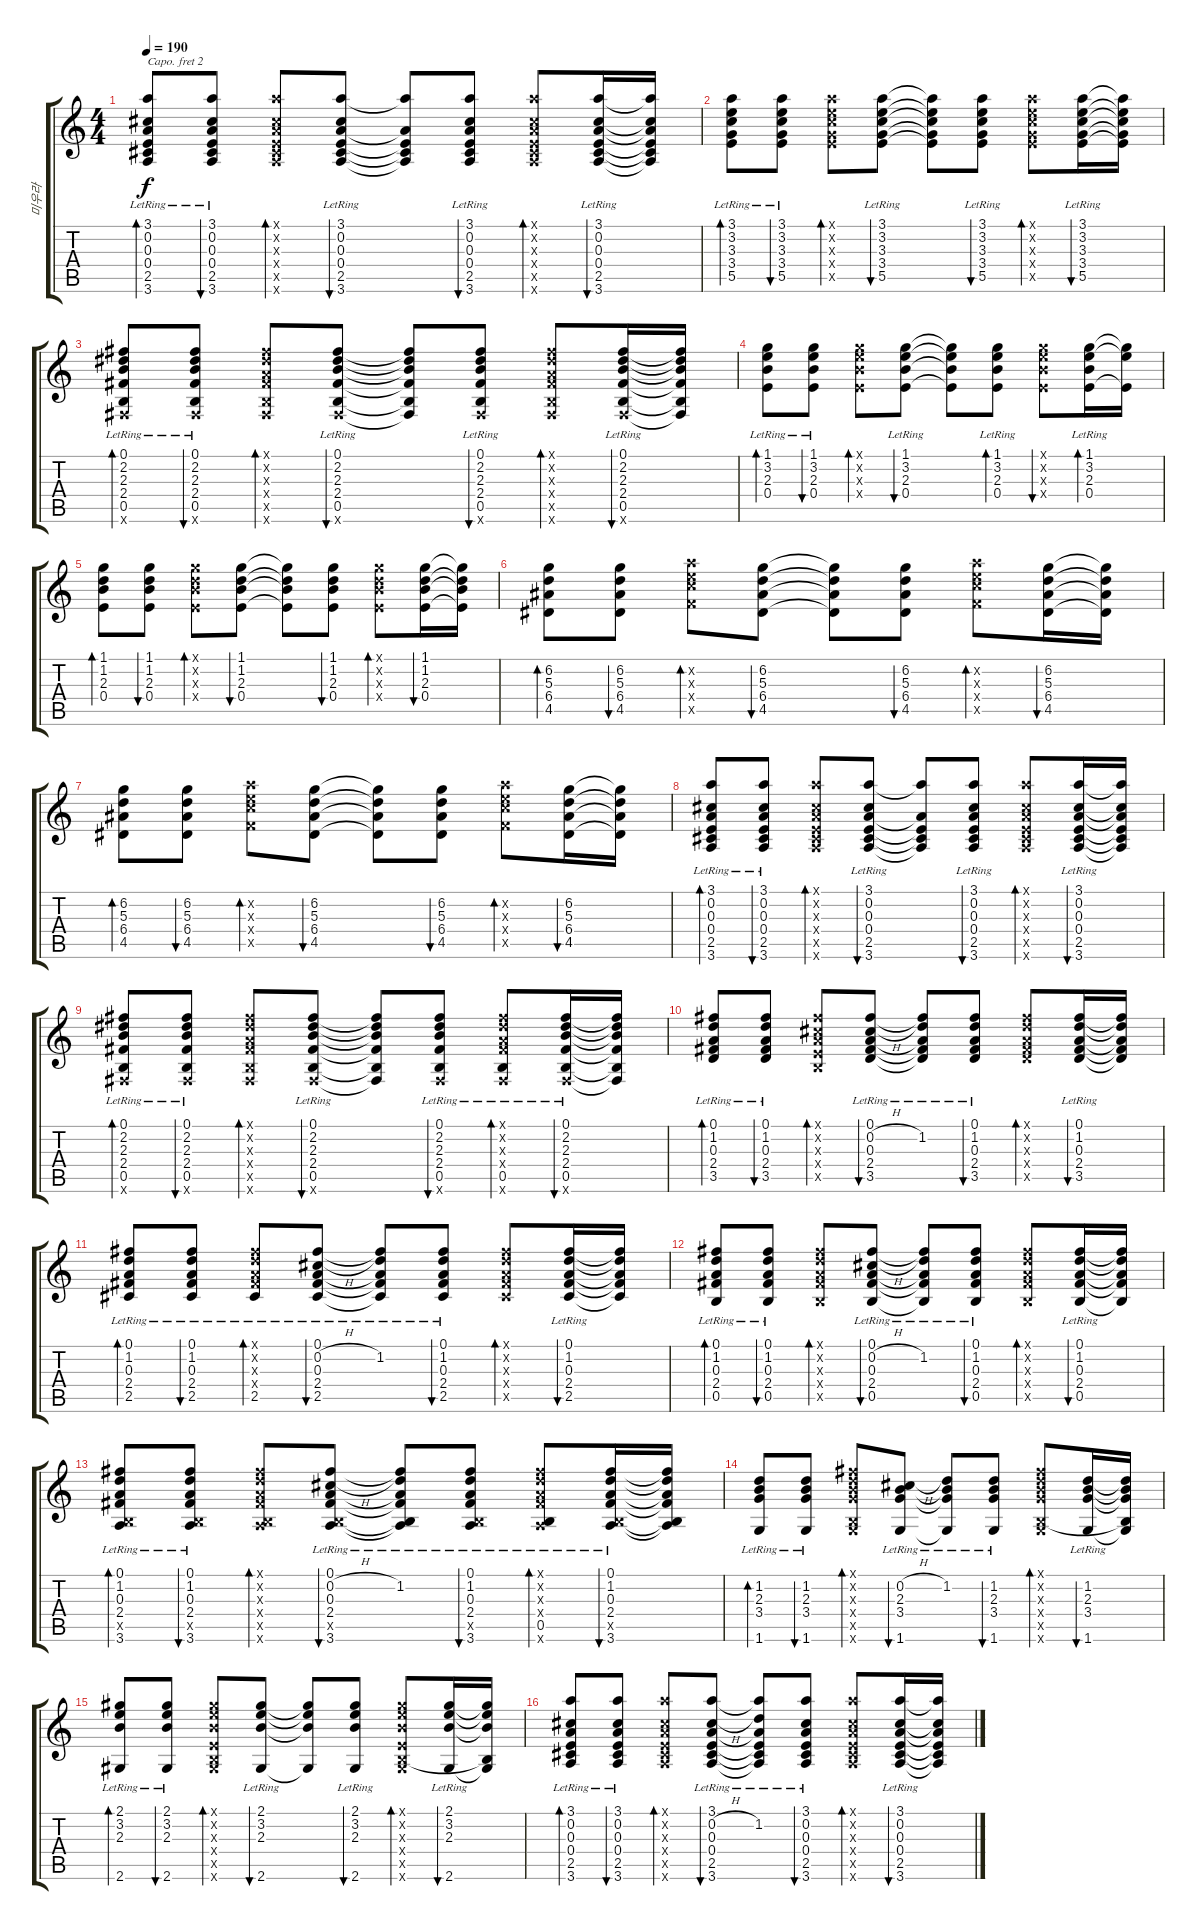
\track ("미우라" "미우라") {instrument acousticguitarsteel}
\staff {score tabs}
\capo 2
\tuning (E4 B3 G3 D3 A2 E2) {hide}
\ts (4 4)
\tempo 190
\clef g2
\ks c
(3.1{lr} 0.2{lr} 0.3{lr} 0.4{lr} 2.5{lr} 3.6{lr}).8{bd 60 dy f} (3.1{lr} 0.2{lr} 0.3{lr} 0.4{lr} 2.5{lr} 3.6{lr}).8{bu 60} (3.1{x} 0.2{x} 0.3{x} 0.4{x} 2.5{x} 3.6{x}).8{bd 60} (3.1{lr} 0.2{lr} 0.3{lr} 0.4{lr} 2.5{lr} 3.6{lr}).8{bu 60} (3.1{t} 0.3{t} 0.4{t} 2.5{t} 3.6{t}).8 (3.1{lr} 0.2{lr} 0.3{lr} 0.4{lr} 2.5{lr} 3.6{lr}).8{bu 60} (3.1{x} 0.2{x} 0.3{x} 0.4{x} 2.5{x} 3.6{x}).8{bd 60} (3.1{lr} 0.2{lr} 0.3{lr} 0.4{lr} 2.5{lr} 3.6{lr}).16{bu 60} (3.1{t} 0.2{t} 0.3{t} 0.4{t} 2.5{t} 3.6{t}).16 |
(3.1{lr} 3.2{lr} 3.3{lr} 3.4{lr} 5.5{lr}).8{bd 60} (3.1{lr} 3.2{lr} 3.3{lr} 3.4{lr} 5.5{lr}).8{bu 60} (3.1{x} 3.2{x} 3.3{x} 3.4{x} 5.5{x}).8{bd 60} (3.1{lr} 3.2{lr} 3.3{lr} 3.4{lr} 5.5{lr}).8{bu 60} (3.1{t} 3.2{t} 3.3{t} 3.4{t} 5.5{t}).8 (3.1{lr} 3.2{lr} 3.3{lr} 3.4{lr} 5.5{lr}).8{bu 60} (3.1{x} 3.2{x} 3.3{x} 3.4{x} 5.5{x}).8{bd 60} (3.1{lr} 3.2{lr} 3.3{lr} 3.4{lr} 5.5{lr}).16{bu 60} (3.1{t} 3.2{t} 3.3{t} 3.4{t} 5.5{t}).16 |
(0.1{lr} 2.2{lr} 2.3{lr} 2.4{lr} 0.5 0.6{x}).8{bd 60} (0.1{lr} 2.2{lr} 2.3{lr} 2.4{lr} 0.5 0.6{x}).8{bu 60} (0.1{x} 2.2{x} 0.3{x} 2.4{x} 0.5{x} 0.6{x}).8{bd 60} (0.1{lr} 2.2{lr} 2.3{lr} 2.4{lr} 0.5 0.6{x}).8{bu 60} (0.1{t} 2.2{t} 2.3{t} 2.4{t} 0.5{t} 0.6{t}).8 (0.1{lr} 2.2{lr} 2.3{lr} 2.4{lr} 0.5 0.6{x}).8{bu 60} (0.1{x} 2.2{x} 0.3{x} 2.4{x} 0.5{x} 0.6{x}).8{bd 60} (0.1{lr} 2.2{lr} 2.3{lr} 2.4{lr} 0.5 0.6{x}).16{bu 60} (0.1{t} 2.2{t} 2.3{t} 2.4{t} 0.5{t} 0.6{t}).16 |
(1.1{lr} 3.2{lr} 2.3{lr} 0.4{lr}).8{bd 60} (1.1{lr} 3.2{lr} 2.3{lr} 0.4{lr}).8{bu 60} (1.1{x} 3.2{x} 2.3{x} 0.4{x}).8{bd 60} (1.1{lr} 3.2{lr} 2.3{lr} 0.4{lr}).8{bu 60} (1.1{t} 3.2{t} 2.3{t} 0.4{t}).8 (1.1{lr} 3.2{lr} 2.3{lr} 0.4{lr}).8{bd 60} (1.1{x} 3.2{x} 2.3{x} 0.4{x}).8{bu 60} (1.1{lr} 3.2{lr} 2.3{lr} 0.4{lr}).16{bd 60} (1.1{t} 3.2{t} 0.4{t}).16 |
(1.1 1.2 2.3 0.4).8{bd 60} (1.1 1.2 2.3 0.4).8{bu 60} (1.1{x} 1.2{x} 2.3{x} 0.4{x}).8{bd 60} (1.1 1.2 2.3 0.4).8{bu 60} (1.1{t} 1.2{t} 2.3{t} 0.4{t}).8 (1.1 1.2 2.3 0.4).8{bu 60} (1.1{x} 1.2{x} 2.3{x} 0.4{x}).8{bd 60} (1.1 1.2 2.3 0.4).16{bu 60} (1.1{t} 1.2{t} 2.3{t} 0.4{t}).16 |
(6.2 5.3 6.4 4.5).8{bd 60} (6.2 5.3 6.4 4.5).8{bu 60} (8.2{x} 7.3{x} 8.4{x} 6.5{x}).8{bd 60} (6.2 5.3 6.4 4.5).8{bu 60} (6.2{t} 5.3{t} 6.4{t} 4.5{t}).8 (6.2 5.3 6.4 4.5).8{bu 60} (8.2{x} 7.3{x} 8.4{x} 6.5{x}).8{bd 60} (6.2 5.3 6.4 4.5).16{bu 60} (6.2{t} 5.3{t} 6.4{t} 4.5{t}).16 |
(6.2 5.3 6.4 4.5).8{bd 60} (6.2 5.3 6.4 4.5).8{bu 60} (8.2{x} 7.3{x} 8.4{x} 6.5{x}).8{bd 60} (6.2 5.3 6.4 4.5).8{bu 60} (6.2{t} 5.3{t} 6.4{t} 4.5{t}).8 (6.2 5.3 6.4 4.5).8{bu 60} (8.2{x} 7.3{x} 8.4{x} 6.5{x}).8{bd 60} (6.2 5.3 6.4 4.5).16{bu 60} (6.2{t} 5.3{t} 6.4{t} 4.5{t}).16 |
(3.1{lr} 0.2{lr} 0.3{lr} 0.4{lr} 2.5{lr} 3.6{lr}).8{bd 60} (3.1{lr} 0.2{lr} 0.3{lr} 0.4{lr} 2.5{lr} 3.6{lr}).8{bu 60} (3.1{x} 0.2{x} 0.3{x} 0.4{x} 2.5{x} 3.6{x}).8{bd 60} (3.1{lr} 0.2{lr} 0.3{lr} 0.4{lr} 2.5{lr} 3.6{lr}).8{bu 60} (3.1{t} 0.3{t} 0.4{t} 2.5{t} 3.6{t}).8 (3.1{lr} 0.2{lr} 0.3{lr} 0.4{lr} 2.5{lr} 3.6{lr}).8{bu 60} (3.1{x} 0.2{x} 0.3{x} 0.4{x} 2.5{x} 3.6{x}).8{bd 60} (3.1{lr} 0.2{lr} 0.3{lr} 0.4{lr} 2.5{lr} 3.6{lr}).16{bu 60} (3.1{t} 0.2{t} 0.3{t} 0.4{t} 2.5{t} 3.6{t}).16 |
(0.1{lr} 2.2{lr} 2.3{lr} 2.4{lr} 0.5 0.6{x}).8{bd 60} (0.1{lr} 2.2{lr} 2.3{lr} 2.4{lr} 0.5 0.6{x}).8{bu 60} (0.1{x} 2.2{x} 0.3{x} 2.4{x} 0.5{x} 0.6{x}).8{bd 60} (0.1{lr} 2.2{lr} 2.3{lr} 2.4{lr} 0.5 0.6{x}).8{bu 60} (0.1{t} 2.2{t} 2.3{t} 2.4{t} 0.5{t} 0.6{t}).8 (0.1{lr} 2.2{lr} 2.3{lr} 2.4{lr} 0.5 0.6{x}).8{bu 60} (0.1{x} 2.2{x} 0.3{x} 2.4{x} 0.5{lr} 0.6{x}).8{bd 60} (0.1{lr} 2.2{lr} 2.3{lr} 2.4{lr} 0.5 0.6{x}).16{bu 60} (0.1{t} 2.2{t} 2.3{t} 2.4{t} 0.5{t} 0.6{t}).16 |
(0.1{lr} 1.2{lr} 0.3{lr} 2.4{lr} 3.5{lr}).8{bd 60} (0.1{lr} 1.2{lr} 0.3{lr} 2.4{lr} 3.5{lr}).8{bu 60} (0.1{x} 0.2{x} 0.3{x} 0.4{x} 0.5{x}).8{bd 60} (0.1{lr} 0.2{h lr} 0.3{lr} 2.4{lr} 3.5{lr}).8{bu 60} (0.1{t} 1.2{lr} 0.3{t} 2.4{t} 3.5{t}).8 (0.1{lr} 1.2{lr} 0.3{lr} 2.4{lr} 3.5{lr}).8{bu 60} (0.1{x} 1.2{x} 0.3{x} 2.4{x} 3.5{x}).8{bd 60} (0.1{lr} 1.2{lr} 0.3{lr} 2.4{lr} 3.5{lr}).16{bu 60} (0.1{t} 1.2{t} 0.3{t} 2.4{t} 3.5{t}).16 |
(0.1{lr} 1.2{lr} 0.3{lr} 2.4{lr} 2.5{lr}).8{bd 60} (0.1{lr} 1.2{lr} 0.3{lr} 2.4{lr} 2.5{lr}).8{bu 60} (0.1{x} 1.2{x} 0.3{x} 2.4{x} 2.5{lr}).8{bd 60} (0.1{lr} 0.2{h lr} 0.3{lr} 2.4{lr} 2.5{lr}).8{bu 60} (0.1{t} 1.2{lr} 0.3{t} 2.4{t} 2.5{t}).8 (0.1{lr} 1.2{lr} 0.3{lr} 2.4{lr} 2.5{lr}).8{bu 60} (0.1{x} 1.2{x} 0.3{x} 2.4{x} 2.5{x}).8{bd 60} (0.1{lr} 1.2{lr} 0.3{lr} 2.4{lr} 2.5{lr}).16{bu 60} (0.1{t} 1.2{t} 0.3{t} 2.4{t} 2.5{t}).16 |
(0.1{lr} 1.2{lr} 0.3{lr} 2.4{lr} 0.5{lr}).8{bd 60} (0.1{lr} 1.2{lr} 0.3{lr} 2.4{lr} 0.5{lr}).8{bu 60} (0.1{x} 1.2{x} 0.3{x} 2.4{x} 0.5{x}).8{bd 60} (0.1{lr} 0.2{h lr} 0.3{lr} 2.4{lr} 0.5{lr}).8{bu 60} (0.1{t} 1.2{lr} 0.3{t} 2.4{t} 0.5{t}).8 (0.1{lr} 1.2{lr} 0.3{lr} 2.4{lr} 0.5{lr}).8{bu 60} (0.1{x} 1.2{x} 0.3{x} 2.4{x} 0.5{x}).8{bd 60} (0.1{lr} 1.2{lr} 0.3{lr} 2.4{lr} 0.5{lr}).16{bu 60} (0.1{t} 1.2{t} 0.3{t} 2.4{t} 0.5{t}).16 |
(0.1{lr} 1.2{lr} 0.3{lr} 2.4{lr} 0.5{x} 3.6{lr}).8{bd 60} (0.1{lr} 1.2{lr} 0.3{lr} 2.4{lr} 0.5{x} 3.6{lr}).8{bu 60} (0.1{x} 1.2{x} 0.3{x} 2.4{x} 0.5{x} 3.6{x}).8{bd 60} (0.1{lr} 0.2{h lr} 0.3{lr} 2.4{lr} 0.5{x} 3.6{lr}).8{bu 60} (0.1{t} 1.2{lr} 0.3{t} 2.4{t} 0.5{t} 3.6{t}).8 (0.1{lr} 1.2{lr} 0.3{lr} 2.4{lr} 0.5{x} 3.6{lr}).8{bu 60} (0.1{x} 1.2{x} 0.3{x} 2.4{x} 0.5{lr} 3.6{x}).8{bd 60} (0.1{lr} 1.2{lr} 0.3{lr} 2.4{lr} 0.5{x} 3.6{lr}).16{bu 60} (0.1{t} 1.2{t} 0.3{t} 2.4{t} 0.5{t} 3.6{t}).16 |
(1.2{lr} 2.3{lr} 3.4{lr} 1.6{lr}).8{bd 60} (1.2{lr} 2.3{lr} 3.4{lr} 1.6{lr}).8{bu 60} (0.1{x} 1.2{x} 2.3{x} 3.4{x} 0.5{x} 1.6{x}).8{bd 60} (0.2{h lr} 2.3{lr} 3.4{lr} 1.6{lr}).8{bu 60} (1.2{lr} 2.3{t} 3.4{t} 1.6{t}).8 (1.2{lr} 2.3{lr} 3.4{lr} 1.6{lr}).8{bu 60} (0.1{x} 1.2{x} 2.3{x} 3.4{x} 0.5{x} 1.6{x}).8{bd 60} (1.2{lr} 2.3{lr} 3.4{lr} 1.6{lr}).16{bu 60} (1.2{t} 2.3{t} 3.4{t} 0.5{t} 1.6{t}).16 |
(2.1{lr} 3.2{lr} 2.3{lr} 2.6{lr}).8{bd 60} (2.1{lr} 3.2{lr} 2.3{lr} 2.6{lr}).8{bu 60} (2.1{x} 3.2{x} 2.3{x} 0.4{x} 0.5{x} 2.6{x}).8{bd 60} (2.1{lr} 3.2{lr} 2.3{lr} 2.6{lr}).8{bu 60} (2.1{t} 3.2{t} 2.3{t} 2.6{t}).8 (2.1{lr} 3.2{lr} 2.3{lr} 2.6{lr}).8{bu 60} (2.1{x} 3.2{x} 2.3{x} 0.4{x} 0.5{x} 2.6{x}).8{bd 60} (2.1{lr} 3.2{lr} 2.3{lr} 2.6{lr}).16{bu 60} (2.1{t} 3.2{t} 2.3{t} 0.5{t} 2.6{t}).16 |
(3.1{lr} 0.2{lr} 0.3{lr} 0.4{lr} 2.5{lr} 3.6{lr}).8{bd 60} (3.1{lr} 0.2{lr} 0.3{lr} 0.4{lr} 2.5{lr} 3.6{lr}).8{bu 60} (3.1{x} 0.2{x} 0.3{x} 0.4{x} 2.5{x} 3.6{x}).8{bd 60} (3.1{lr} 0.2{h lr} 0.3{lr} 0.4{lr} 2.5{lr} 3.6{lr}).8{bu 60} (3.1{t} 1.2{lr} 0.3{t} 0.4{t} 2.5{t} 3.6{t}).8 (3.1{lr} 0.2{lr} 0.3{lr} 0.4{lr} 2.5{lr} 3.6{lr}).8{bu 60} (3.1{x} 0.2{x} 0.3{x} 0.4{x} 2.5{x} 3.6{x}).8{bd 60} (3.1{lr} 0.2{lr} 0.3{lr} 0.4{lr} 2.5{lr} 3.6{lr}).16{bu 60} (3.1{t} 0.2{t} 0.3{t} 0.4{t} 2.5{t} 3.6{t}).16
